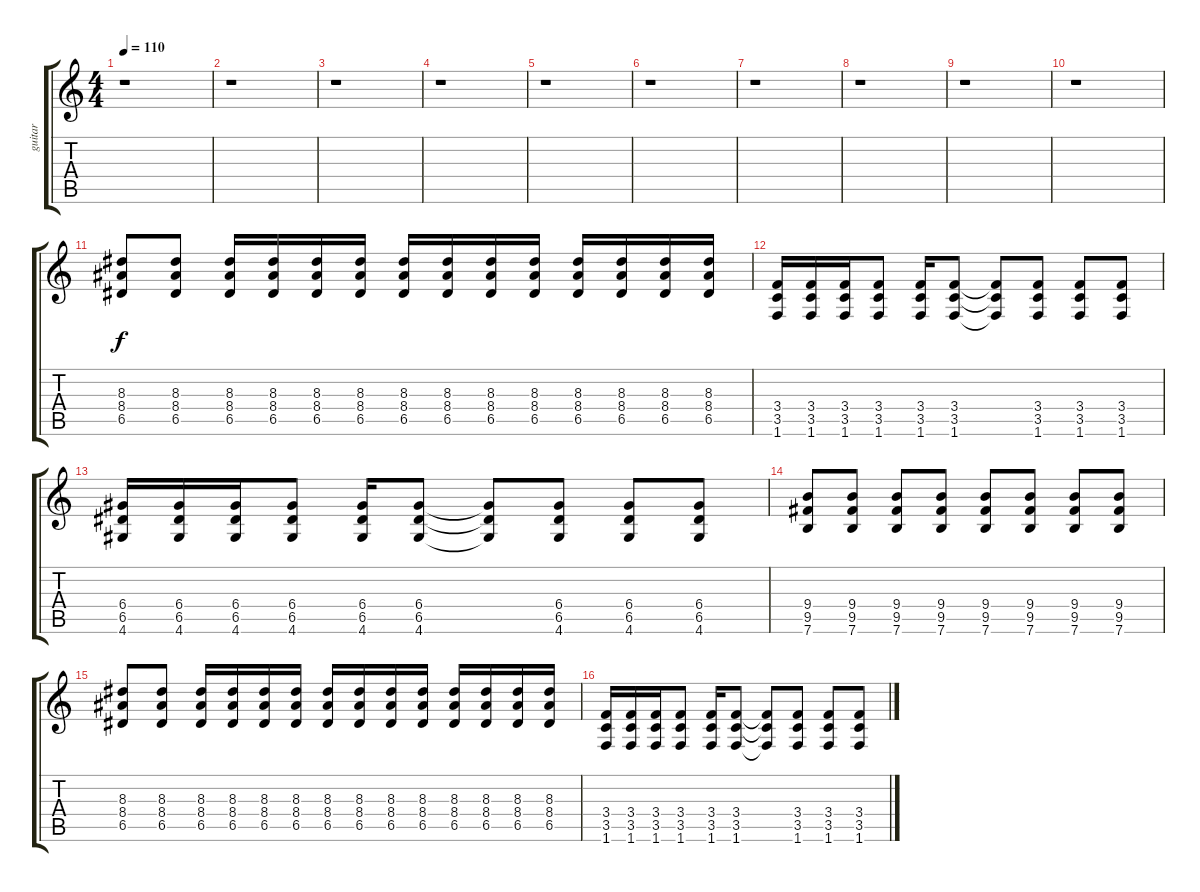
\track ("guitar" "guitar") {instrument distortionguitar}
\staff {score tabs}
\tuning (E4 B3 G3 D3 A2 E2) {hide}
\ts (4 4)
\tempo 110
\clef g2
\ks c
r.1{dy f} |
r.1 |
r.1 |
r.1 |
r.1 |
r.1 |
r.1 |
r.1 |
r.1 |
r.1 |
(8.3 8.4 6.5).8 (8.3 8.4 6.5).8 (8.3 8.4 6.5).16 (8.3 8.4 6.5).16 (8.3 8.4 6.5).16 (8.3 8.4 6.5).16 (8.3 8.4 6.5).16 (8.3 8.4 6.5).16 (8.3 8.4 6.5).16 (8.3 8.4 6.5).16 (8.3 8.4 6.5).16 (8.3 8.4 6.5).16 (8.3 8.4 6.5).16 (8.3 8.4 6.5).16 |
(3.4 3.5 1.6).16 (3.4 3.5 1.6).16 (3.4 3.5 1.6).16 (3.4 3.5 1.6).8 (3.4 3.5 1.6).16 (3.4 3.5 1.6).8 (3.4{t} 3.5{t} 1.6{t}).8 (3.4 3.5 1.6).8 (3.4 3.5 1.6).8 (3.4 3.5 1.6).8 |
(6.4 6.5 4.6).16 (6.4 6.5 4.6).16 (6.4 6.5 4.6).16 (6.4 6.5 4.6).8 (6.4 6.5 4.6).16 (6.4 6.5 4.6).8 (6.4{t} 6.5{t} 4.6{t}).8 (6.4 6.5 4.6).8 (6.4 6.5 4.6).8 (6.4 6.5 4.6).8 |
(9.4 9.5 7.6).8 (9.4 9.5 7.6).8 (9.4 9.5 7.6).8 (9.4 9.5 7.6).8 (9.4 9.5 7.6).8 (9.4 9.5 7.6).8 (9.4 9.5 7.6).8 (9.4 9.5 7.6).8 |
(8.3 8.4 6.5).8 (8.3 8.4 6.5).8 (8.3 8.4 6.5).16 (8.3 8.4 6.5).16 (8.3 8.4 6.5).16 (8.3 8.4 6.5).16 (8.3 8.4 6.5).16 (8.3 8.4 6.5).16 (8.3 8.4 6.5).16 (8.3 8.4 6.5).16 (8.3 8.4 6.5).16 (8.3 8.4 6.5).16 (8.3 8.4 6.5).16 (8.3 8.4 6.5).16 |
(3.4 3.5 1.6).16 (3.4 3.5 1.6).16 (3.4 3.5 1.6).16 (3.4 3.5 1.6).8 (3.4 3.5 1.6).16 (3.4 3.5 1.6).8 (3.4{t} 3.5{t} 1.6{t}).8 (3.4 3.5 1.6).8 (3.4 3.5 1.6).8 (3.4 3.5 1.6).8
